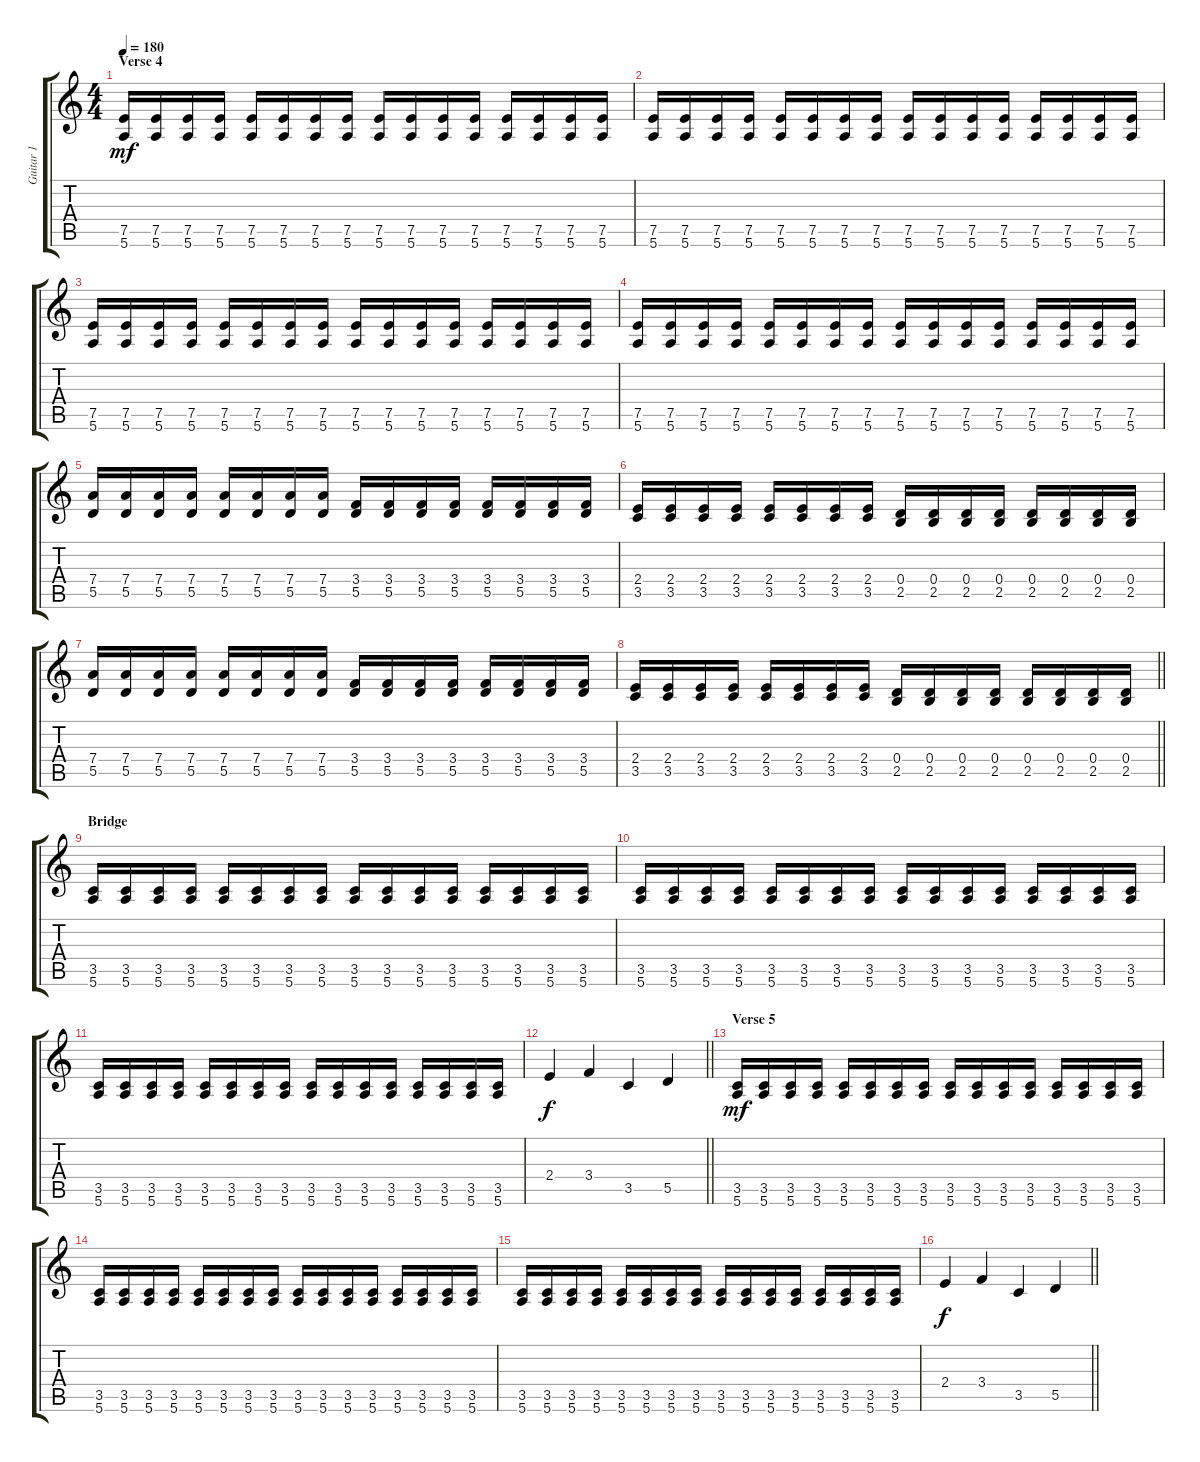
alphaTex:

\track ("Guitar 1" "Guitar 1") {instrument distortionguitar}
\staff {score tabs}
\tuning (E4 B3 G3 D3 A2 E2) {hide}
\ts (4 4)
\section ("" "Verse 4")
\tempo 180
\clef g2
\ks c
(7.5 5.6).16{dy mf} (7.5 5.6).16 (7.5 5.6).16 (7.5 5.6).16 (7.5 5.6).16 (7.5 5.6).16 (7.5 5.6).16 (7.5 5.6).16 (7.5 5.6).16 (7.5 5.6).16 (7.5 5.6).16 (7.5 5.6).16 (7.5 5.6).16 (7.5 5.6).16 (7.5 5.6).16 (7.5 5.6).16 |
(7.5 5.6).16 (7.5 5.6).16 (7.5 5.6).16 (7.5 5.6).16 (7.5 5.6).16 (7.5 5.6).16 (7.5 5.6).16 (7.5 5.6).16 (7.5 5.6).16 (7.5 5.6).16 (7.5 5.6).16 (7.5 5.6).16 (7.5 5.6).16 (7.5 5.6).16 (7.5 5.6).16 (7.5 5.6).16 |
(7.5 5.6).16 (7.5 5.6).16 (7.5 5.6).16 (7.5 5.6).16 (7.5 5.6).16 (7.5 5.6).16 (7.5 5.6).16 (7.5 5.6).16 (7.5 5.6).16 (7.5 5.6).16 (7.5 5.6).16 (7.5 5.6).16 (7.5 5.6).16 (7.5 5.6).16 (7.5 5.6).16 (7.5 5.6).16 |
(7.5 5.6).16 (7.5 5.6).16 (7.5 5.6).16 (7.5 5.6).16 (7.5 5.6).16 (7.5 5.6).16 (7.5 5.6).16 (7.5 5.6).16 (7.5 5.6).16 (7.5 5.6).16 (7.5 5.6).16 (7.5 5.6).16 (7.5 5.6).16 (7.5 5.6).16 (7.5 5.6).16 (7.5 5.6).16 |
(7.4 5.5).16 (7.4 5.5).16 (7.4 5.5).16 (7.4 5.5).16 (7.4 5.5).16 (7.4 5.5).16 (7.4 5.5).16 (7.4 5.5).16 (3.4 5.5).16 (3.4 5.5).16 (3.4 5.5).16 (3.4 5.5).16 (3.4 5.5).16 (3.4 5.5).16 (3.4 5.5).16 (3.4 5.5).16 |
(2.4 3.5).16 (2.4 3.5).16 (2.4 3.5).16 (2.4 3.5).16 (2.4 3.5).16 (2.4 3.5).16 (2.4 3.5).16 (2.4 3.5).16 (0.4 2.5).16 (0.4 2.5).16 (0.4 2.5).16 (0.4 2.5).16 (0.4 2.5).16 (0.4 2.5).16 (0.4 2.5).16 (0.4 2.5).16 |
(7.4 5.5).16 (7.4 5.5).16 (7.4 5.5).16 (7.4 5.5).16 (7.4 5.5).16 (7.4 5.5).16 (7.4 5.5).16 (7.4 5.5).16 (3.4 5.5).16 (3.4 5.5).16 (3.4 5.5).16 (3.4 5.5).16 (3.4 5.5).16 (3.4 5.5).16 (3.4 5.5).16 (3.4 5.5).16 |
\barLineRight lightlight
(2.4 3.5).16 (2.4 3.5).16 (2.4 3.5).16 (2.4 3.5).16 (2.4 3.5).16 (2.4 3.5).16 (2.4 3.5).16 (2.4 3.5).16 (0.4 2.5).16 (0.4 2.5).16 (0.4 2.5).16 (0.4 2.5).16 (0.4 2.5).16 (0.4 2.5).16 (0.4 2.5).16 (0.4 2.5).16 |
\section ("" "Bridge")
(3.5 5.6).16 (3.5 5.6).16 (3.5 5.6).16 (3.5 5.6).16 (3.5 5.6).16 (3.5 5.6).16 (3.5 5.6).16 (3.5 5.6).16 (3.5 5.6).16 (3.5 5.6).16 (3.5 5.6).16 (3.5 5.6).16 (3.5 5.6).16 (3.5 5.6).16 (3.5 5.6).16 (3.5 5.6).16 |
(3.5 5.6).16 (3.5 5.6).16 (3.5 5.6).16 (3.5 5.6).16 (3.5 5.6).16 (3.5 5.6).16 (3.5 5.6).16 (3.5 5.6).16 (3.5 5.6).16 (3.5 5.6).16 (3.5 5.6).16 (3.5 5.6).16 (3.5 5.6).16 (3.5 5.6).16 (3.5 5.6).16 (3.5 5.6).16 |
(3.5 5.6).16 (3.5 5.6).16 (3.5 5.6).16 (3.5 5.6).16 (3.5 5.6).16 (3.5 5.6).16 (3.5 5.6).16 (3.5 5.6).16 (3.5 5.6).16 (3.5 5.6).16 (3.5 5.6).16 (3.5 5.6).16 (3.5 5.6).16 (3.5 5.6).16 (3.5 5.6).16 (3.5 5.6).16 |
\barLineRight lightlight
2.4.4{dy f} 3.4.4 3.5.4 5.5.4 |
\section ("" "Verse 5")
(3.5 5.6).16{dy mf} (3.5 5.6).16 (3.5 5.6).16 (3.5 5.6).16 (3.5 5.6).16 (3.5 5.6).16 (3.5 5.6).16 (3.5 5.6).16 (3.5 5.6).16 (3.5 5.6).16 (3.5 5.6).16 (3.5 5.6).16 (3.5 5.6).16 (3.5 5.6).16 (3.5 5.6).16 (3.5 5.6).16 |
(3.5 5.6).16 (3.5 5.6).16 (3.5 5.6).16 (3.5 5.6).16 (3.5 5.6).16 (3.5 5.6).16 (3.5 5.6).16 (3.5 5.6).16 (3.5 5.6).16 (3.5 5.6).16 (3.5 5.6).16 (3.5 5.6).16 (3.5 5.6).16 (3.5 5.6).16 (3.5 5.6).16 (3.5 5.6).16 |
(3.5 5.6).16 (3.5 5.6).16 (3.5 5.6).16 (3.5 5.6).16 (3.5 5.6).16 (3.5 5.6).16 (3.5 5.6).16 (3.5 5.6).16 (3.5 5.6).16 (3.5 5.6).16 (3.5 5.6).16 (3.5 5.6).16 (3.5 5.6).16 (3.5 5.6).16 (3.5 5.6).16 (3.5 5.6).16 |
\barLineRight lightlight
2.4.4{dy f} 3.4.4 3.5.4 5.5.4
